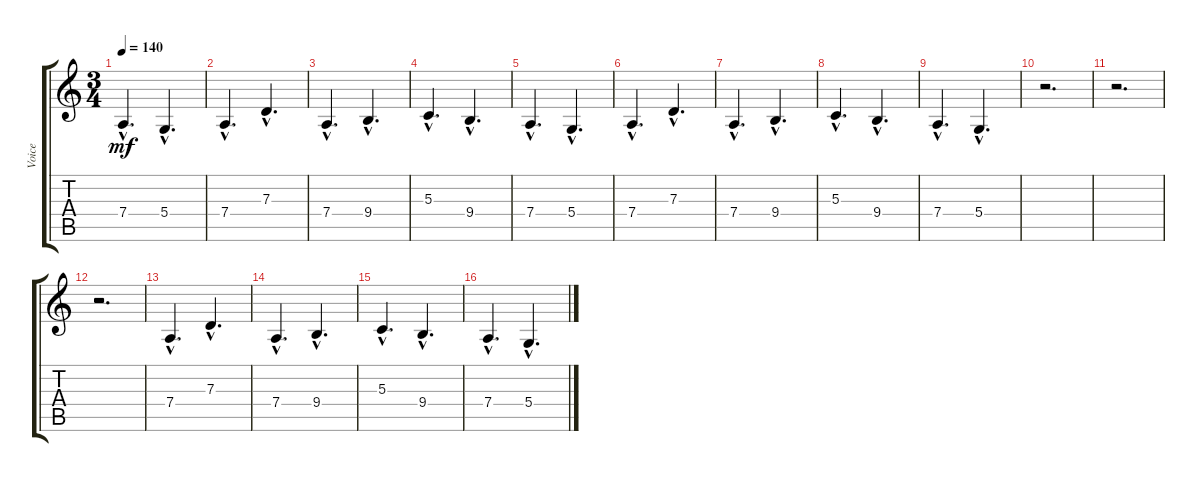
\track ("Voice" "Voice") {instrument tenorsax}
\staff {score tabs}
\tuning (E4 B3 G3 D3 A2 E2) {hide}
\ts (3 4)
\tempo 140
\clef g2
\ks c
7.4{hac}.4{d dy mf} 5.4{hac}.4{d} |
7.4{hac}.4{d} 7.3{hac}.4{d} |
7.4{hac}.4{d} 9.4{hac}.4{d} |
5.3{hac}.4{d} 9.4{hac}.4{d} |
7.4{hac}.4{d} 5.4{hac}.4{d} |
7.4{hac}.4{d} 7.3{hac}.4{d} |
7.4{hac}.4{d} 9.4{hac}.4{d} |
5.3{hac}.4{d} 9.4{hac}.4{d} |
7.4{hac}.4{d} 5.4{hac}.4{d} |
r.2{d} |
r.2{d} |
r.2{d} |
7.4{hac}.4{d} 7.3{hac}.4{d} |
7.4{hac}.4{d} 9.4{hac}.4{d} |
5.3{hac}.4{d} 9.4{hac}.4{d} |
7.4{hac}.4{d} 5.4{hac}.4{d}
